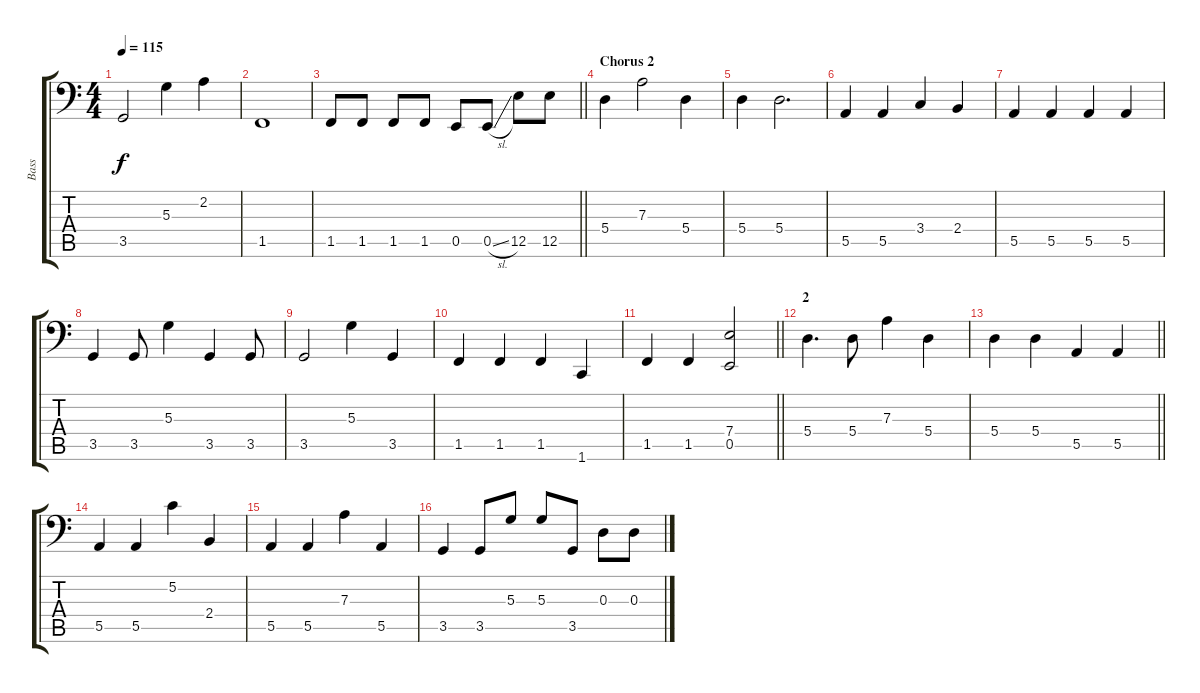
\track ("Bass" "Bass") {instrument electricbassfinger}
\staff {score tabs}
\tuning (C3 G2 D2 A1 E1 B0) {hide}
\ts (4 4)
\tempo 115
\clef f4
\ks c
3.5.2{dy f} 5.3.4 2.2.4 |
1.5.1 |
\barLineRight lightlight
1.5.8 1.5.8 1.5.8 1.5.8 0.5.8 0.5{sl}.8 12.5.8 12.5.8 |
\section ("" "Chorus 2")
5.4.4 7.3.2 5.4.4 |
5.4.4 5.4.2{d} |
5.5.4 5.5.4 3.4.4 2.4.4 |
5.5.4 5.5.4 5.5.4 5.5.4 |
3.5.4 3.5.8 5.3.4 3.5.4 3.5.8 |
3.5.2 5.3.4 3.5.4 |
1.5.4 1.5.4 1.5.4 1.6.4 |
\barLineRight lightlight
1.5.4 1.5.4 (7.4 0.5).2 |
\section ("" "2")
5.4.4{d} 5.4.8 7.3.4 5.4.4 |
\barLineRight lightlight
5.4.4 5.4.4 5.5.4 5.5.4 |
5.5.4 5.5.4 5.2.4 2.4.4 |
5.5.4 5.5.4 7.3.4 5.5.4 |
3.5.4 3.5.8 5.3.8 5.3.8 3.5.8 0.3.8 0.3.8
